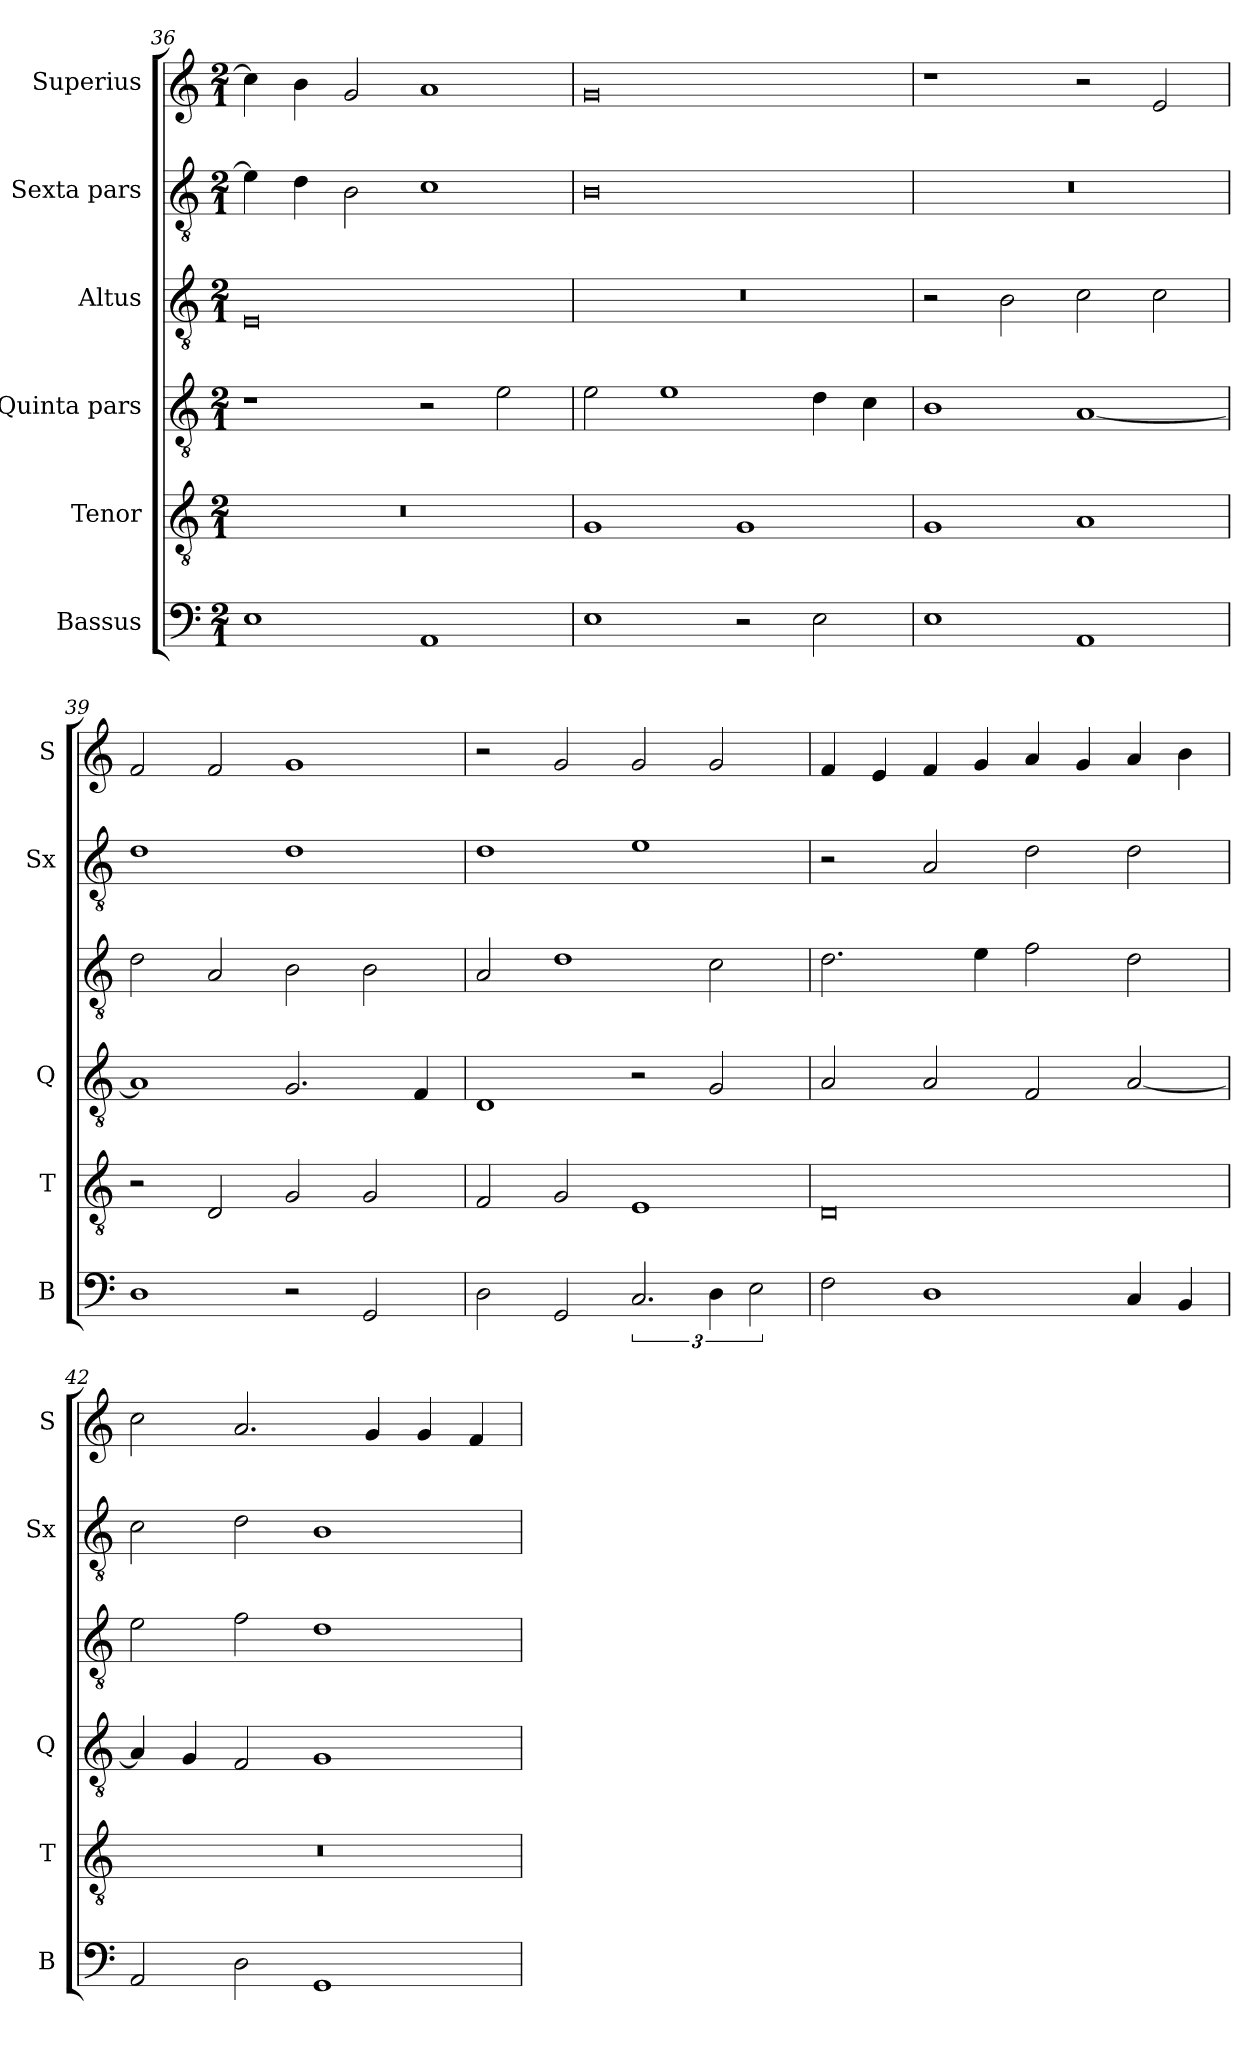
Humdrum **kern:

**kern	**kern	**kern	**kern	**kern	**kern
*part6	*part5	*part4	*part3	*part2	*part1
*staff6	*staff5	*staff4	*staff3	*staff2	*staff1
*I"Bassus	*I"Tenor	*I"Quinta pars	*I"Altus	*I"Sexta pars	*I"Superius
*I'B	*I'T	*I'Q	*	*I'Sx	*I'S
*clefF4	*clefGv2	*clefGv2	*clefGv2	*clefGv2	*clefG2
*k[]	*k[]	*k[]	*k[]	*k[]	*k[]
*M2/1	*M2/1	*M2/1	*M2/1	*M2/1	*M2/1
=36	=36	=36	=36	=36	=36
1E	0r	1r	0E	4e\]	4cc\]
.	.	.	.	4d\	4b\
.	.	.	.	2B\	2g/
1AA	.	2r	.	1c	1a
.	.	2e\	.	.	.
=37	=37	=37	=37	=37	=37
1E	1G	2e\	0r	0B	0g
.	.	1e	.	.	.
2r	1G	.	.	.	.
2E\	.	4d\	.	.	.
.	.	4c\	.	.	.
=38	=38	=38	=38	=38	=38
1E	1G	1B	2r	0r	1r
.	.	.	2B\	.	.
1AA	1A	[1A	2c\	.	2r
.	.	.	2c\	.	2e/
=39	=39	=39	=39	=39	=39
1D	2r	1A]	2d\	1d	2f/
.	2D/	.	2A/	.	2f/
2r	2G/	2.G/	2B\	1d	1g
2GG/	2G/	.	2B\	.	.
.	.	4F/	.	.	.
=40	=40	=40	=40	=40	=40
2D\	2F/	1D	2A/	1d	2r
2GG/	2G/	.	1d	.	2g/
3.C/	1E	2r	.	1e	2g/
6D\	.	2G/	2c\	.	2g/
3E\	.	.	.	.	.
=41	=41	=41	=41	=41	=41
2F\	0D	2A/	2.d\	2r	4f/
.	.	.	.	.	4e/
1D	.	2A/	.	2A/	4f/
.	.	.	4e\	.	4g/
.	.	2F/	2f\	2d\	4a/
.	.	.	.	.	4g/
4C/	.	[2A/	2d\	2d\	4a/
4BB/	.	.	.	.	4b\
=42	=42	=42	=42	=42	=42
2AA/	0r	4A/]	2e\	2c\	2cc\
.	.	4G/	.	.	.
2D\	.	2F/	2f\	2d\	2.a/
1GG	.	1G	1d	1B	.
.	.	.	.	.	4g/
.	.	.	.	.	4g/
.	.	.	.	.	4f/
=	=	=	=	=	=
*-	*-	*-	*-	*-	*-
